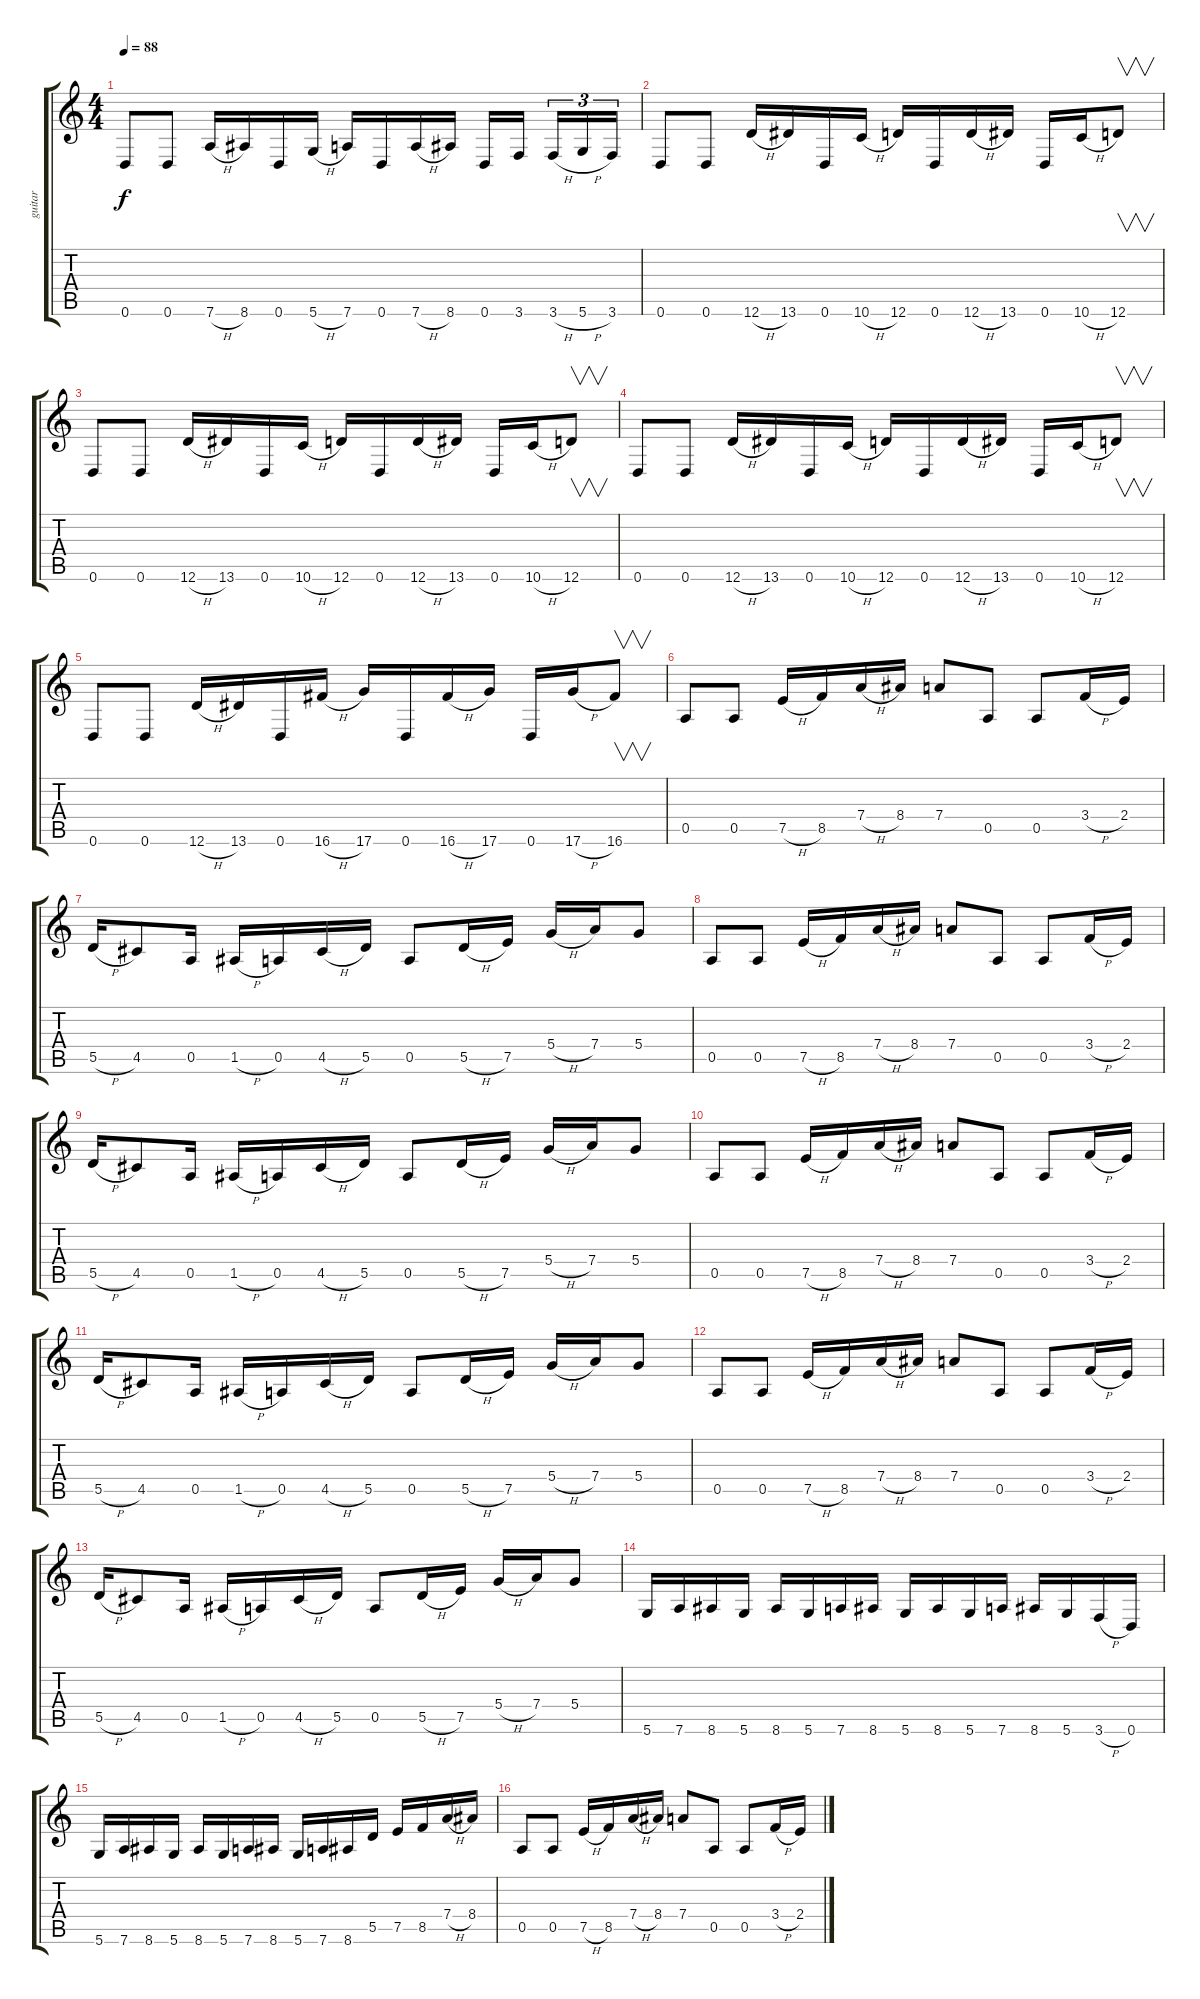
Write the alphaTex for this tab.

\track ("guitar" "guitar") {instrument distortionguitar}
\staff {score tabs}
\tuning (E4 B3 G3 D3 A2 D2) {hide}
\ts (4 4)
\tempo 88
\clef g2
\ks c
0.6.8{dy f} 0.6.8 7.6{h}.16 8.6.16 0.6.16 5.6{h}.16 7.6.16 0.6.16 7.6{h}.16 8.6.16 0.6.16 3.6.16 3.6{h}.16{tu (3 2)} 5.6{h}.16{tu (3 2)} 3.6.16{tu (3 2)} |
0.6.8 0.6.8 12.6{h}.16 13.6.16 0.6.16 10.6{h}.16 12.6.16 0.6.16 12.6{h}.16 13.6.16 0.6.16 10.6{h}.16 12.6.8{v} |
0.6.8 0.6.8 12.6{h}.16 13.6.16 0.6.16 10.6{h}.16 12.6.16 0.6.16 12.6{h}.16 13.6.16 0.6.16 10.6{h}.16 12.6.8{v} |
0.6.8 0.6.8 12.6{h}.16 13.6.16 0.6.16 10.6{h}.16 12.6.16 0.6.16 12.6{h}.16 13.6.16 0.6.16 10.6{h}.16 12.6.8{v} |
0.6.8 0.6.8 12.6{h}.16 13.6.16 0.6.16 16.6{h}.16 17.6.16 0.6.16 16.6{h}.16 17.6.16 0.6.16 17.6{h}.16 16.6.8{v} |
0.5.8 0.5.8 7.5{h}.16 8.5.16 7.4{h}.16 8.4.16 7.4.8 0.5.8 0.5.8 3.4{h}.16 2.4.16 |
5.5{h}.16 4.5.8 0.5.16 1.5{h}.16 0.5.16 4.5{h}.16 5.5.16 0.5.8 5.5{h}.16 7.5.16 5.4{h}.16 7.4.16 5.4.8 |
0.5.8 0.5.8 7.5{h}.16 8.5.16 7.4{h}.16 8.4.16 7.4.8 0.5.8 0.5.8 3.4{h}.16 2.4.16 |
5.5{h}.16 4.5.8 0.5.16 1.5{h}.16 0.5.16 4.5{h}.16 5.5.16 0.5.8 5.5{h}.16 7.5.16 5.4{h}.16 7.4.16 5.4.8 |
0.5.8 0.5.8 7.5{h}.16 8.5.16 7.4{h}.16 8.4.16 7.4.8 0.5.8 0.5.8 3.4{h}.16 2.4.16 |
5.5{h}.16 4.5.8 0.5.16 1.5{h}.16 0.5.16 4.5{h}.16 5.5.16 0.5.8 5.5{h}.16 7.5.16 5.4{h}.16 7.4.16 5.4.8 |
0.5.8 0.5.8 7.5{h}.16 8.5.16 7.4{h}.16 8.4.16 7.4.8 0.5.8 0.5.8 3.4{h}.16 2.4.16 |
5.5{h}.16 4.5.8 0.5.16 1.5{h}.16 0.5.16 4.5{h}.16 5.5.16 0.5.8 5.5{h}.16 7.5.16 5.4{h}.16 7.4.16 5.4.8 |
5.6.16 7.6.16 8.6.16 5.6.16 8.6.16 5.6.16 7.6.16 8.6.16 5.6.16 8.6.16 5.6.16 7.6.16 8.6.16 5.6.16 3.6{h}.16 0.6.16 |
5.6.16 7.6.16 8.6.16 5.6.16 8.6.16 5.6.16 7.6.16 8.6.16 5.6.16 7.6.16 8.6.16 5.5.16 7.5.16 8.5.16 7.4{h}.16 8.4.16 |
0.5.8 0.5.8 7.5{h}.16 8.5.16 7.4{h}.16 8.4.16 7.4.8 0.5.8 0.5.8 3.4{h}.16 2.4.16
